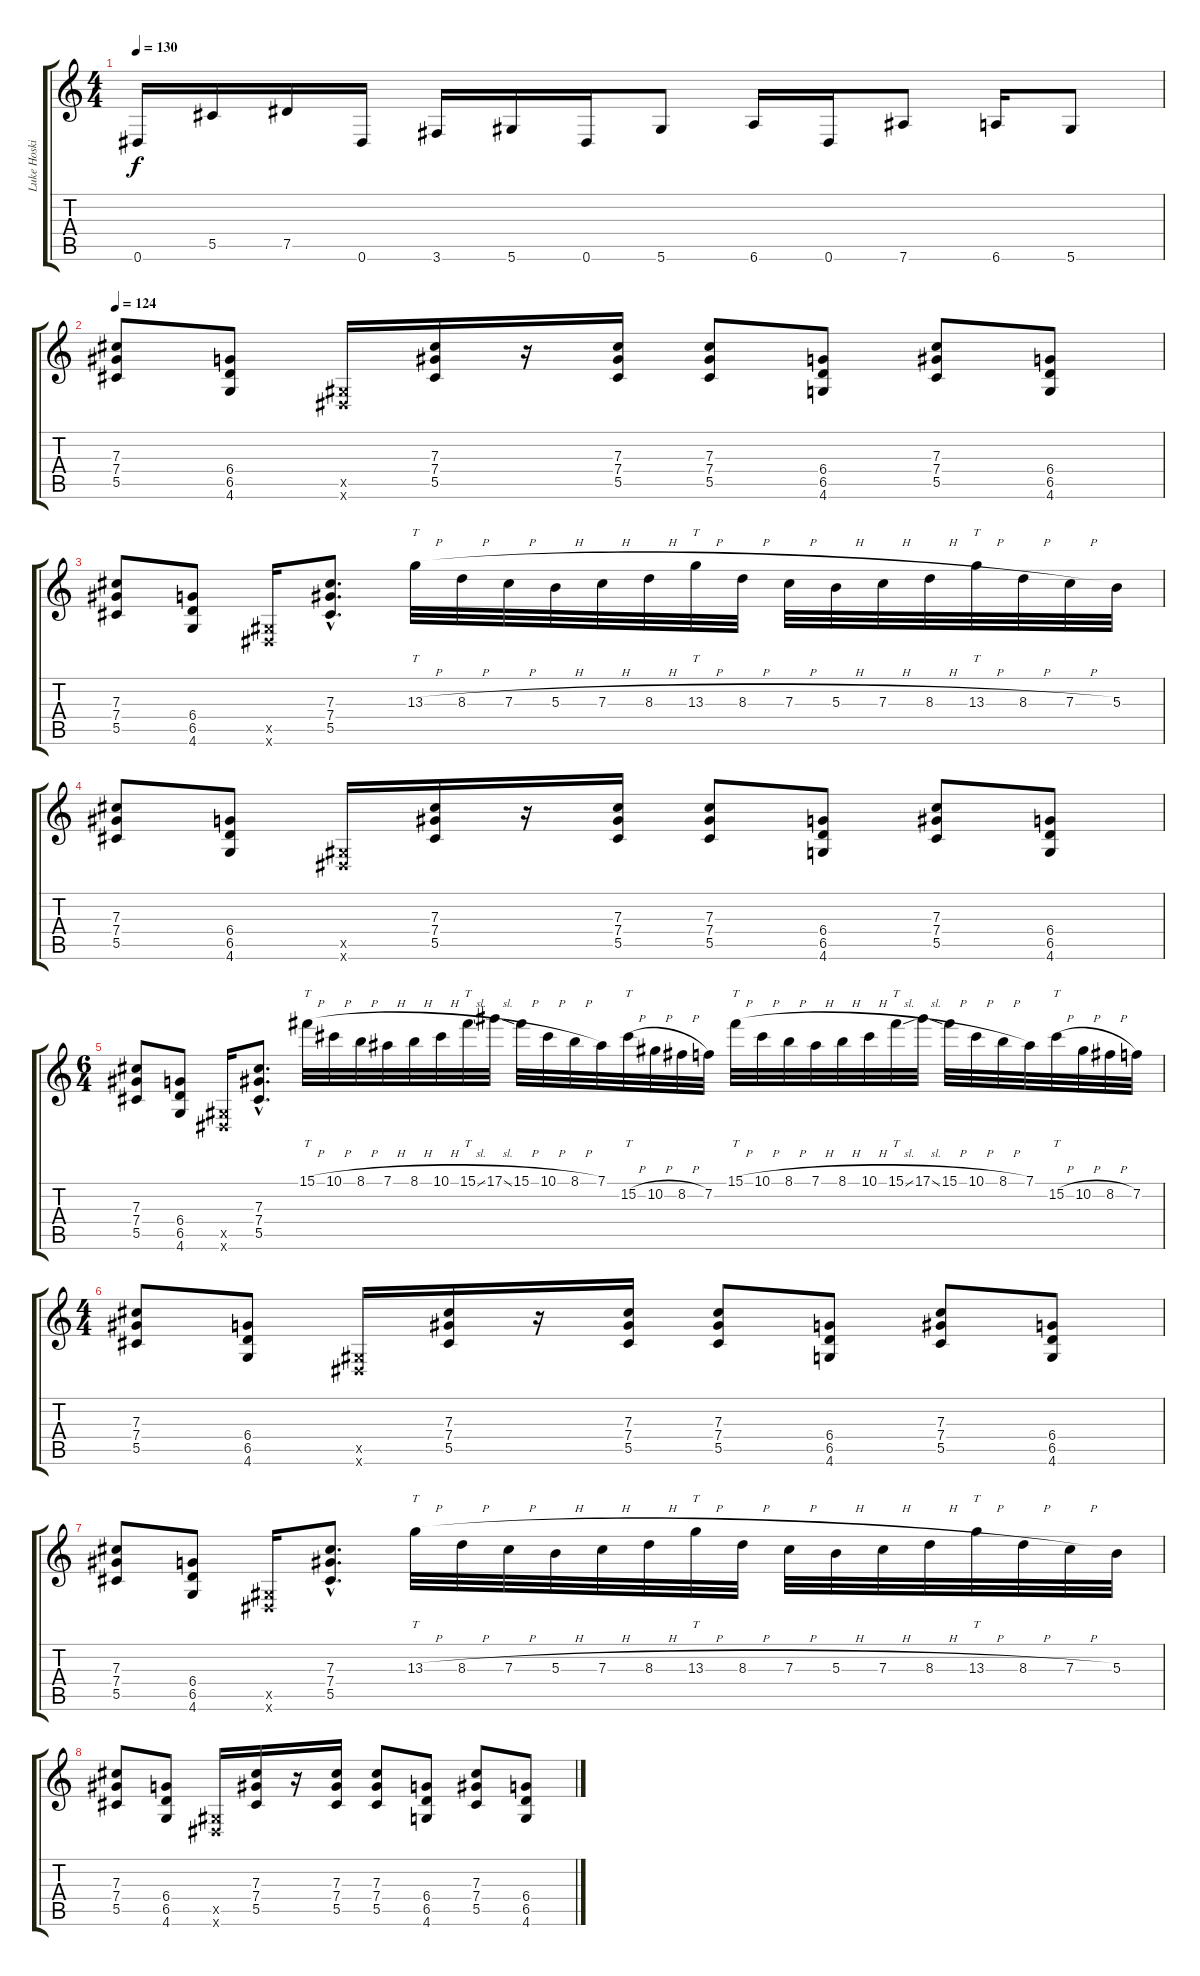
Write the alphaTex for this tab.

\track ("Luke Hoskin" "Luke Hoski") {instrument overdrivenguitar}
\staff {score tabs}
\tuning (Eb4 Bb3 Gb3 Db3 Ab2 Eb2) {hide}
\ts (4 4)
\tempo 130
\clef g2
\ks c
0.6{t}.16{dy f} 5.5.16 7.5.16 0.6.16 3.6.16 5.6.16 0.6.16 5.6.8 6.6.16 0.6.16 7.6.8 6.6.16 5.6.8 |
\tempo 124
(7.3 7.4 5.5).8 (6.4 6.5 4.6).8 (0.5{x} 0.6{x}).16 (7.3 7.4 5.5).16 r.16 (7.3 7.4 5.5).16 (7.3 7.4 5.5).8 (6.4 6.5 4.6).8 (7.3 7.4 5.5).8 (6.4 6.5 4.6).8 |
(7.3 7.4 5.5).8 (6.4 6.5 4.6).8 (0.5{x} 0.6{x}).16 (7.3{hac} 7.4{hac} 5.5{hac}).8{d} 13.3{h}.32{tt} 8.3{h}.32 7.3{h}.32 5.3{h}.32 7.3{h}.32 8.3{h}.32 13.3{h}.32{tt} 8.3{h}.32 7.3{h}.32 5.3{h}.32 7.3{h}.32 8.3{h}.32 13.3{h}.32{tt} 8.3{h}.32 7.3{h}.32 5.3.32 |
(7.3 7.4 5.5).8 (6.4 6.5 4.6).8 (0.5{x} 0.6{x}).16 (7.3 7.4 5.5).16 r.16 (7.3 7.4 5.5).16 (7.3 7.4 5.5).8 (6.4 6.5 4.6).8 (7.3 7.4 5.5).8 (6.4 6.5 4.6).8 |
\ts (6 4)
(7.3 7.4 5.5).8 (6.4 6.5 4.6).8 (0.5{x} 0.6{x}).16 (7.3{hac} 7.4{hac} 5.5{hac}).8{d} 15.1{h}.32{tt} 10.1{h}.32 8.1{h}.32 7.1{h}.32 8.1{h}.32 10.1{h}.32 15.1{sl}.32{tt} 17.1{sl}.32 15.1{h}.32 10.1{h}.32 8.1{h}.32 7.1.32 15.2{h}.32{tt} 10.2{h}.32 8.2{h}.32 7.2.32 15.1{h}.32{tt} 10.1{h}.32 8.1{h}.32 7.1{h}.32 8.1{h}.32 10.1{h}.32 15.1{sl}.32{tt} 17.1{sl}.32 15.1{h}.32 10.1{h}.32 8.1{h}.32 7.1.32 15.2{h}.32{tt} 10.2{h}.32 8.2{h}.32 7.2.32 |
\ts (4 4)
(7.3 7.4 5.5).8 (6.4 6.5 4.6).8 (0.5{x} 0.6{x}).16 (7.3 7.4 5.5).16 r.16 (7.3 7.4 5.5).16 (7.3 7.4 5.5).8 (6.4 6.5 4.6).8 (7.3 7.4 5.5).8 (6.4 6.5 4.6).8 |
(7.3 7.4 5.5).8 (6.4 6.5 4.6).8 (0.5{x} 0.6{x}).16 (7.3{hac} 7.4{hac} 5.5{hac}).8{d} 13.3{h}.32{tt} 8.3{h}.32 7.3{h}.32 5.3{h}.32 7.3{h}.32 8.3{h}.32 13.3{h}.32{tt} 8.3{h}.32 7.3{h}.32 5.3{h}.32 7.3{h}.32 8.3{h}.32 13.3{h}.32{tt} 8.3{h}.32 7.3{h}.32 5.3.32 |
(7.3 7.4 5.5).8 (6.4 6.5 4.6).8 (0.5{x} 0.6{x}).16 (7.3 7.4 5.5).16 r.16 (7.3 7.4 5.5).16 (7.3 7.4 5.5).8 (6.4 6.5 4.6).8 (7.3 7.4 5.5).8 (6.4 6.5 4.6).8
